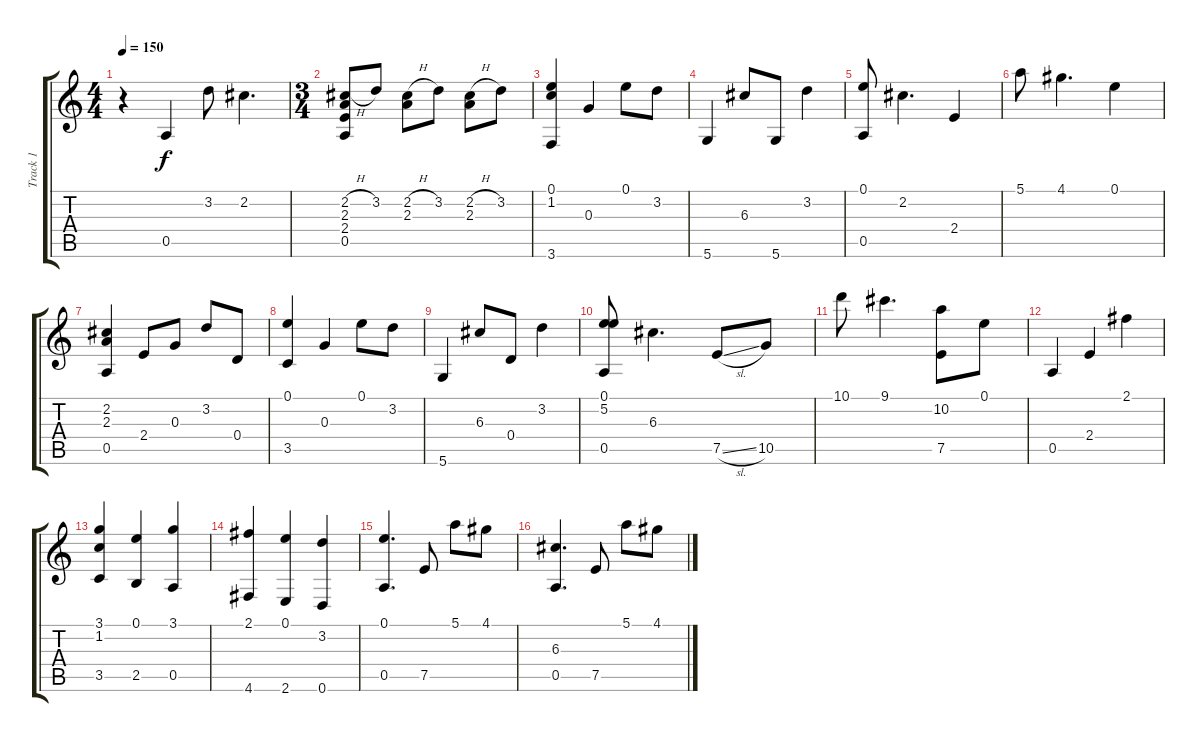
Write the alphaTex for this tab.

\track ("Track 1" "Track 1") {instrument acousticguitarsteel}
\staff {score tabs}
\tuning (E4 B3 G3 D3 A2 D2) {hide}
\ts (4 4)
\tempo 150
\clef g2
\ks c
r.4{dy f} 0.5.4 3.2.8 2.2.4{d} |
\ts (3 4)
(2.2{h} 2.3 2.4 0.5).8 3.2.8 (2.2{h} 2.3).8 3.2.8 (2.2{h} 2.3).8 3.2.8 |
(0.1 1.2 3.6).4 0.3.4 0.1.8 3.2.8 |
5.6.4 6.3.8 5.6.8 3.2.4 |
(0.1 0.5).8 2.2.4{d} 2.4.4 |
5.1.8 4.1.4{d} 0.1.4 |
(2.2 2.3 0.5).4 2.4.8 0.3.8 3.2.8 0.4.8 |
(0.1 3.5).4 0.3.4 0.1.8 3.2.8 |
5.6.4 6.3.8 0.4.8 3.2.4 |
(0.1 5.2 0.5).8 6.3.4{d} 7.5{sl}.8 10.5.8 |
10.1.8 9.1.4{d} (10.2 7.5).8 0.1.8 |
0.5.4 2.4.4 2.1.4 |
(3.1 1.2 3.5).4 (0.1 2.5).4 (3.1 0.5).4 |
(2.1 4.6).4 (0.1 2.6).4 (3.2 0.6).4 |
(0.1 0.5).4{d} 7.5.8 5.1.8 4.1.8 |
(6.3 0.5).4{d} 7.5.8 5.1.8 4.1.8
